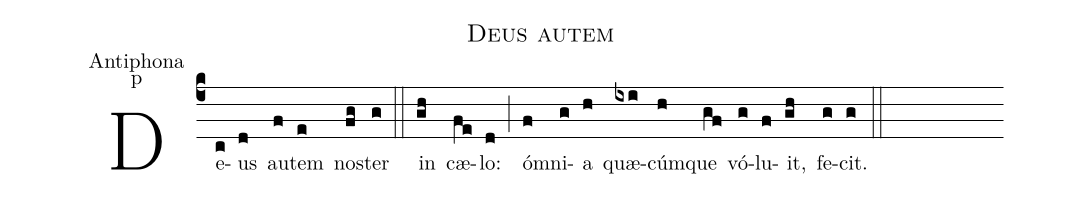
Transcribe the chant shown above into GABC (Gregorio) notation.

name:Deus autem;
office-part:Antiphona;
mode:p;
%%
(c4) De(c)us(d) au(f)tem(e) nos(fg)ter(g) (::) in(gh) cæ(fe)lo:(d) (;) óm(f)ni(g)a(h) quæ(ixi)cúm(h)que(gf) vó(g)lu(f)it,(gh) fe(g)cit.(g) (::)
